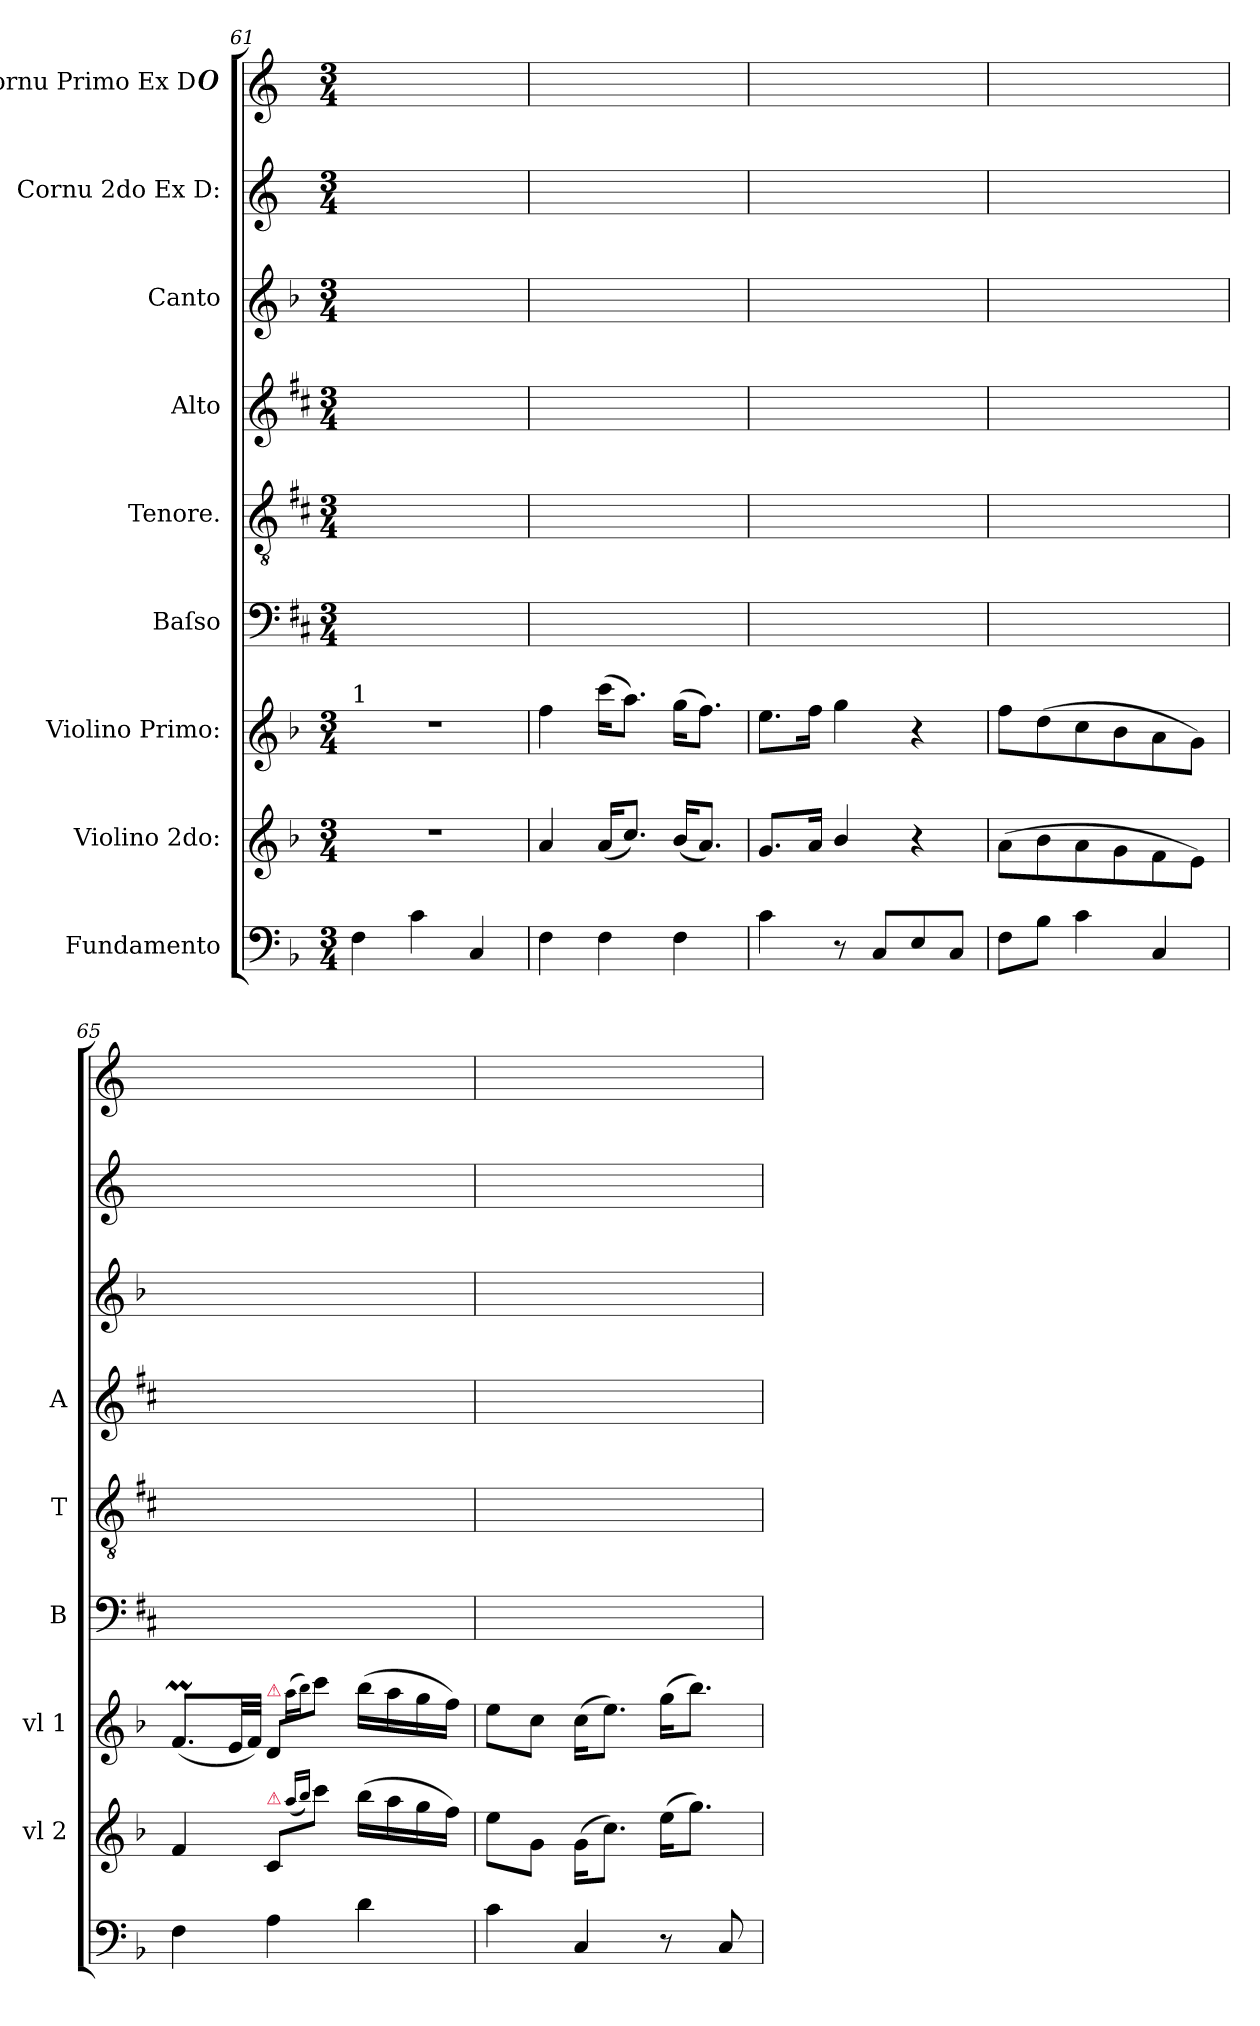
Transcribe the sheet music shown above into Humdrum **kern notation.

**kern	**dynam	**kern	**dynam	**kern	**dynam	**kern	**kern	**kern	**kern	**kern	**kern
*part9	*part9	*part8	*part8	*part7	*part7	*part6	*part5	*part4	*part3	*part2	*part1
*staff9	*staff9	*staff8	*staff8	*staff7	*staff7	*staff6	*staff5	*staff4	*staff3	*staff2	*staff1
*I"Fundamento	*	*I"Violino 2do:	*	*I"Violino Primo:	*	*I"Baſso	*I"Tenore.	*I"Alto	*I"Canto	*I"Cornu 2do Ex D:	*I"Cornu Primo Ex D#
*	*	*I'vl 2	*	*I'vl 1	*	*I'B	*I'T	*I'A	*	*	*
*clefF4	*	*clefG2	*	*clefG2	*	*clefF4	*clefGv2	*clefG2	*clefG2	*clefG2	*clefG2
*	*	*	*	*	*	*	*	*	*	*ITrd6c10	*ITrd6c10
*k[b-]	*	*k[b-]	*	*k[b-]	*	*k[f#c#]	*k[f#c#]	*k[f#c#]	*k[b-]	*k[f#c#]	*k[f#c#]
*M3/4	*	*M3/4	*	*M3/4	*	*M3/4	*M3/4	*M3/4	*M3/4	*M3/4	*M3/4
=61	=61	=61	=61	=61	=61	=61	=61	=61	=61	=61	=61
!	!	!	!	!LO:TX:a:t=1	!	!	!	!	!	!	!
4F\	.	2.r	.	2.r	.	2.ryy	2.ryy	2.ryy	2.ryy	2.ryy	2.ryy
4c\	.	.	.	.	.	.	.	.	.	.	.
4C/	.	.	.	.	.	.	.	.	.	.	.
=62	=62	=62	=62	=62	=62	=62	=62	=62	=62	=62	=62
!	!LO:DY:a	!	!LO:DY:a	!	!	!	!	!	!	!	!
4F\	for	4a/	for	4ff\	for	2.ryy	2.ryy	2.ryy	2.ryy	2.ryy	2.ryy
4F\	.	(16a/KL	.	(16ccc\KL	.	.	.	.	.	.	.
.	.	8.cc/J)	.	8.aa\J)	.	.	.	.	.	.	.
4F\	.	(16b-/KL	.	(16gg\KL	.	.	.	.	.	.	.
.	.	8.a/J)	.	8.ff\J)	.	.	.	.	.	.	.
=63	=63	=63	=63	=63	=63	=63	=63	=63	=63	=63	=63
4c\	.	8.g/L	.	8.ee\L	.	2.ryy	2.ryy	2.ryy	2.ryy	2.ryy	2.ryy
.	.	16a/Jk	.	16ff\Jk	.	.	.	.	.	.	.
8r	.	4b-/	.	4gg\	.	.	.	.	.	.	.
8C/L	.	.	.	.	.	.	.	.	.	.	.
8E/	.	4r	.	4r	.	.	.	.	.	.	.
8C/J	.	.	.	.	.	.	.	.	.	.	.
=64	=64	=64	=64	=64	=64	=64	=64	=64	=64	=64	=64
8F\L	.	(8a\L	.	8ff\L	.	2.ryy	2.ryy	2.ryy	2.ryy	2.ryy	2.ryy
8B-\J	.	8b-\	.	(8dd\	.	.	.	.	.	.	.
4c\	.	8a\	.	8cc\	.	.	.	.	.	.	.
.	.	8g\	.	8b-\	.	.	.	.	.	.	.
4C/	.	8f\	.	8a\	.	.	.	.	.	.	.
.	.	8e\J)	.	8g\J)	.	.	.	.	.	.	.
=65	=65	=65	=65	=65	=65	=65	=65	=65	=65	=65	=65
4F\	.	4f/	.	(8.fM/L	.	2.ryy	2.ryy	2.ryy	2.ryy	2.ryy	2.ryy
.	.	.	.	32e/LL	.	.	.	.	.	.	.
.	.	.	.	32f/JJJ)	.	.	.	.	.	.	.
!	!	!	!	!LO:TX:a:color=crimson:t=⚠	!	!	!	!	!	!	!
!	!	!LO:TX:a:color=crimson:t=⚠	!	!	!	!	!	!	!	!	!
4A\	.	8c/L	.	8d/L	.	.	.	.	.	.	.
.	.	(16qqaa/LL	.	(16qqaa\LL	.	.	.	.	.	.	.
.	.	16qqbb-/JJ)	.	16qqbb-\JJ)	.	.	.	.	.	.	.
.	.	8ccc\J	.	8ccc\J	.	.	.	.	.	.	.
4d\	.	(16bb-\LL	.	(16bb-\LL	.	.	.	.	.	.	.
.	.	16aa\	.	16aa\	.	.	.	.	.	.	.
.	.	16gg\	.	16gg\	.	.	.	.	.	.	.
.	.	16ff\JJ)	.	16ff\JJ)	.	.	.	.	.	.	.
=66	=66	=66	=66	=66	=66	=66	=66	=66	=66	=66	=66
4c\	.	8ee\L	.	8ee\L	.	2.ryy	2.ryy	2.ryy	2.ryy	2.ryy	2.ryy
.	.	8g\J	.	8cc\J	.	.	.	.	.	.	.
4C/	.	(16g\KL	.	(16cc\KL	.	.	.	.	.	.	.
.	.	8.cc\J)	.	8.ee\J)	.	.	.	.	.	.	.
8r	.	(16ee\KL	.	(16gg\KL	.	.	.	.	.	.	.
.	.	8.gg\J)	.	8.bb-\J)	.	.	.	.	.	.	.
8C/	.	.	.	.	.	.	.	.	.	.	.
=	=	=	=	=	=	=	=	=	=	=	=
*-	*-	*-	*-	*-	*-	*-	*-	*-	*-	*-	*-
